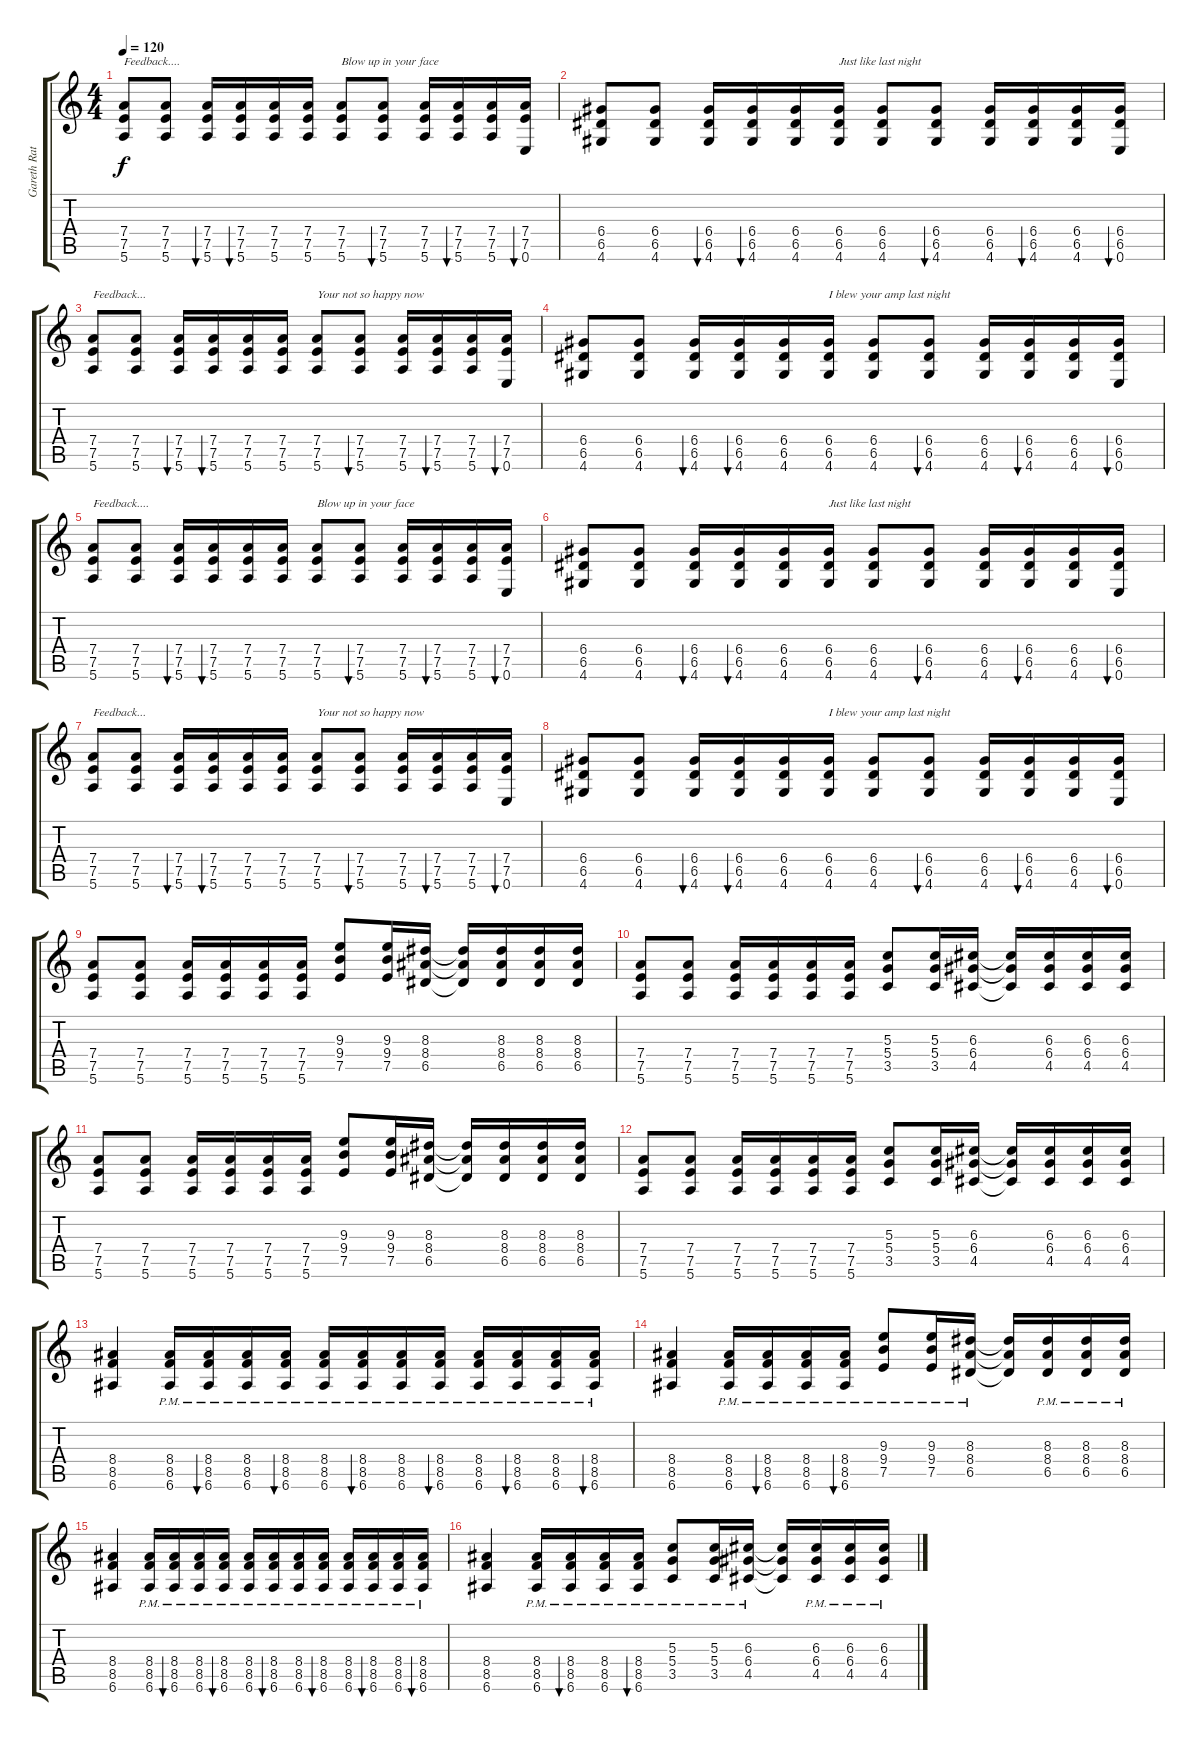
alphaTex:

\track ("Gareth Ratcliffe - Distortion" "Gareth Rat") {instrument distortionguitar}
\staff {score tabs}
\tuning (E4 B3 G3 D3 A2 E2) {hide}
\ts (4 4)
\tempo 120
\clef g2
\ks c
(7.4 7.5 5.6).8{txt "Feedback...." dy f} (7.4 7.5 5.6).8 (7.4 7.5 5.6).16{bu 60} (7.4 7.5 5.6).16{bu 60} (7.4 7.5 5.6).16 (7.4 7.5 5.6).16 (7.4 7.5 5.6).8{txt "Blow up in your face"} (7.4 7.5 5.6).8{bu 60} (7.4 7.5 5.6).16 (7.4 7.5 5.6).16{bu 60} (7.4 7.5 5.6).16 (7.4 7.5 0.6).16{bu 60} |
(6.4 6.5 4.6).8 (6.4 6.5 4.6).8 (6.4 6.5 4.6).16{bu 60} (6.4 6.5 4.6).16{bu 60} (6.4 6.5 4.6).16 (6.4 6.5 4.6).16{txt "Just like last night"} (6.4 6.5 4.6).8 (6.4 6.5 4.6).8{bu 60} (6.4 6.5 4.6).16 (6.4 6.5 4.6).16{bu 60} (6.4 6.5 4.6).16 (6.4 6.5 0.6).16{bu 60} |
(7.4 7.5 5.6).8{txt "Feedback..."} (7.4 7.5 5.6).8 (7.4 7.5 5.6).16{bu 60} (7.4 7.5 5.6).16{bu 60} (7.4 7.5 5.6).16 (7.4 7.5 5.6).16 (7.4 7.5 5.6).8{txt "Your not so happy now"} (7.4 7.5 5.6).8{bu 60} (7.4 7.5 5.6).16 (7.4 7.5 5.6).16{bu 60} (7.4 7.5 5.6).16 (7.4 7.5 0.6).16{bu 60} |
(6.4 6.5 4.6).8 (6.4 6.5 4.6).8 (6.4 6.5 4.6).16{bu 60} (6.4 6.5 4.6).16{bu 60} (6.4 6.5 4.6).16 (6.4 6.5 4.6).16{txt "I blew your amp last night"} (6.4 6.5 4.6).8 (6.4 6.5 4.6).8{bu 60} (6.4 6.5 4.6).16 (6.4 6.5 4.6).16{bu 60} (6.4 6.5 4.6).16 (6.4 6.5 0.6).16{bu 60} |
(7.4 7.5 5.6).8{txt "Feedback...."} (7.4 7.5 5.6).8 (7.4 7.5 5.6).16{bu 60} (7.4 7.5 5.6).16{bu 60} (7.4 7.5 5.6).16 (7.4 7.5 5.6).16 (7.4 7.5 5.6).8{txt "Blow up in your face"} (7.4 7.5 5.6).8{bu 60} (7.4 7.5 5.6).16 (7.4 7.5 5.6).16{bu 60} (7.4 7.5 5.6).16 (7.4 7.5 0.6).16{bu 60} |
(6.4 6.5 4.6).8 (6.4 6.5 4.6).8 (6.4 6.5 4.6).16{bu 60} (6.4 6.5 4.6).16{bu 60} (6.4 6.5 4.6).16 (6.4 6.5 4.6).16{txt "Just like last night"} (6.4 6.5 4.6).8 (6.4 6.5 4.6).8{bu 60} (6.4 6.5 4.6).16 (6.4 6.5 4.6).16{bu 60} (6.4 6.5 4.6).16 (6.4 6.5 0.6).16{bu 60} |
(7.4 7.5 5.6).8{txt "Feedback..."} (7.4 7.5 5.6).8 (7.4 7.5 5.6).16{bu 60} (7.4 7.5 5.6).16{bu 60} (7.4 7.5 5.6).16 (7.4 7.5 5.6).16 (7.4 7.5 5.6).8{txt "Your not so happy now"} (7.4 7.5 5.6).8{bu 60} (7.4 7.5 5.6).16 (7.4 7.5 5.6).16{bu 60} (7.4 7.5 5.6).16 (7.4 7.5 0.6).16{bu 60} |
(6.4 6.5 4.6).8 (6.4 6.5 4.6).8 (6.4 6.5 4.6).16{bu 60} (6.4 6.5 4.6).16{bu 60} (6.4 6.5 4.6).16 (6.4 6.5 4.6).16{txt "I blew your amp last night"} (6.4 6.5 4.6).8 (6.4 6.5 4.6).8{bu 60} (6.4 6.5 4.6).16 (6.4 6.5 4.6).16{bu 60} (6.4 6.5 4.6).16 (6.4 6.5 0.6).16{bu 60} |
(7.4 7.5 5.6).8 (7.4 7.5 5.6).8 (7.4 7.5 5.6).16 (7.4 7.5 5.6).16 (7.4 7.5 5.6).16 (7.4 7.5 5.6).16 (9.3 9.4 7.5).8 (9.3 9.4 7.5).16 (8.3 8.4 6.5).16 (8.3{t} 8.4{t} 6.5{t}).16 (8.3 8.4 6.5).16 (8.3 8.4 6.5).16 (8.3 8.4 6.5).16 |
(7.4 7.5 5.6).8 (7.4 7.5 5.6).8 (7.4 7.5 5.6).16 (7.4 7.5 5.6).16 (7.4 7.5 5.6).16 (7.4 7.5 5.6).16 (5.3 5.4 3.5).8 (5.3 5.4 3.5).16 (6.3 6.4 4.5).16 (6.3{t} 6.4{t} 4.5{t}).16 (6.3 6.4 4.5).16 (6.3 6.4 4.5).16 (6.3 6.4 4.5).16 |
(7.4 7.5 5.6).8 (7.4 7.5 5.6).8 (7.4 7.5 5.6).16 (7.4 7.5 5.6).16 (7.4 7.5 5.6).16 (7.4 7.5 5.6).16 (9.3 9.4 7.5).8 (9.3 9.4 7.5).16 (8.3 8.4 6.5).16 (8.3{t} 8.4{t} 6.5{t}).16 (8.3 8.4 6.5).16 (8.3 8.4 6.5).16 (8.3 8.4 6.5).16 |
(7.4 7.5 5.6).8 (7.4 7.5 5.6).8 (7.4 7.5 5.6).16 (7.4 7.5 5.6).16 (7.4 7.5 5.6).16 (7.4 7.5 5.6).16 (5.3 5.4 3.5).8 (5.3 5.4 3.5).16 (6.3 6.4 4.5).16 (6.3{t} 6.4{t} 4.5{t}).16 (6.3 6.4 4.5).16 (6.3 6.4 4.5).16 (6.3 6.4 4.5).16 |
(8.4 8.5 6.6).4 (8.4{pm} 8.5{pm} 6.6{pm}).16 (8.4{pm} 8.5{pm} 6.6{pm}).16{bu 60} (8.4{pm} 8.5{pm} 6.6{pm}).16 (8.4{pm} 8.5{pm} 6.6{pm}).16{bu 60} (8.4{pm} 8.5{pm} 6.6{pm}).16 (8.4{pm} 8.5{pm} 6.6{pm}).16{bu 60} (8.4{pm} 8.5{pm} 6.6{pm}).16 (8.4{pm} 8.5{pm} 6.6{pm}).16{bu 60} (8.4{pm} 8.5{pm} 6.6{pm}).16 (8.4{pm} 8.5{pm} 6.6{pm}).16{bu 60} (8.4{pm} 8.5{pm} 6.6{pm}).16 (8.4{pm} 8.5{pm} 6.6{pm}).16{bu 60} |
(8.4 8.5 6.6).4 (8.4{pm} 8.5{pm} 6.6{pm}).16 (8.4{pm} 8.5{pm} 6.6{pm}).16{bu 60} (8.4{pm} 8.5{pm} 6.6{pm}).16 (8.4{pm} 8.5{pm} 6.6{pm}).16{bu 60} (9.3 9.4{pm} 7.5{pm}).8 (9.3 9.4{pm} 7.5).16 (8.3 8.4 6.5{pm}).16 (8.3{t} 8.4{t} 6.5{t}).16 (8.3 8.4 6.5{pm}).16 (8.3 8.4{pm} 6.5{pm}).16 (8.3 8.4{pm} 6.5{pm}).16 |
(8.4 8.5 6.6).4 (8.4{pm} 8.5{pm} 6.6{pm}).16 (8.4{pm} 8.5{pm} 6.6{pm}).16{bu 60} (8.4{pm} 8.5{pm} 6.6{pm}).16 (8.4{pm} 8.5{pm} 6.6{pm}).16{bu 60} (8.4{pm} 8.5{pm} 6.6{pm}).16 (8.4{pm} 8.5{pm} 6.6{pm}).16{bu 60} (8.4{pm} 8.5{pm} 6.6{pm}).16 (8.4{pm} 8.5{pm} 6.6{pm}).16{bu 60} (8.4{pm} 8.5{pm} 6.6{pm}).16 (8.4{pm} 8.5{pm} 6.6{pm}).16{bu 60} (8.4{pm} 8.5{pm} 6.6{pm}).16 (8.4{pm} 8.5{pm} 6.6{pm}).16{bu 60} |
(8.4 8.5 6.6).4 (8.4{pm} 8.5{pm} 6.6{pm}).16 (8.4{pm} 8.5{pm} 6.6{pm}).16{bu 60} (8.4{pm} 8.5{pm} 6.6{pm}).16 (8.4{pm} 8.5{pm} 6.6{pm}).16{bu 60} (5.3 5.4{pm} 3.5{pm}).8 (5.3 5.4{pm} 3.5).16 (6.3 6.4 4.5{pm}).16 (6.3{t} 6.4{t} 4.5{t}).16 (6.3 6.4 4.5{pm}).16 (6.3 6.4{pm} 4.5{pm}).16 (6.3 6.4{pm} 4.5{pm}).16
